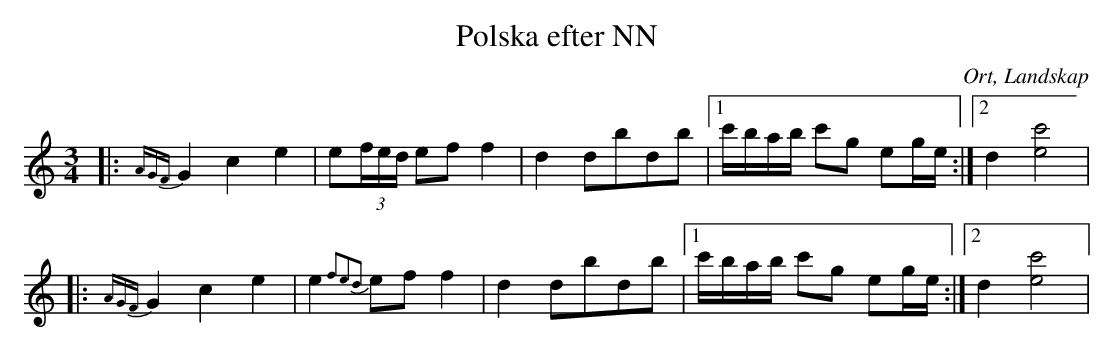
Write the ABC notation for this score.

X:1
T:Polska efter NN
O:Ort, Landskap
M:3/4
L:1/8
K:C
|:{A4/3G4/3F4/3}G2 c2 e2|e(3f/e/d/ ef f2|d2 dbdb|1 c'/b/a/b/ c'g eg/e/:|2 d2 [e4c'4]|
|:{A4/3G4/3F4/3}G2 c2 e2|e2 {f2e2d2}ef f2|d2 dbdb|1 c'/b/a/b/ c'g eg/e/:|2 d2 [e4c'4]|
